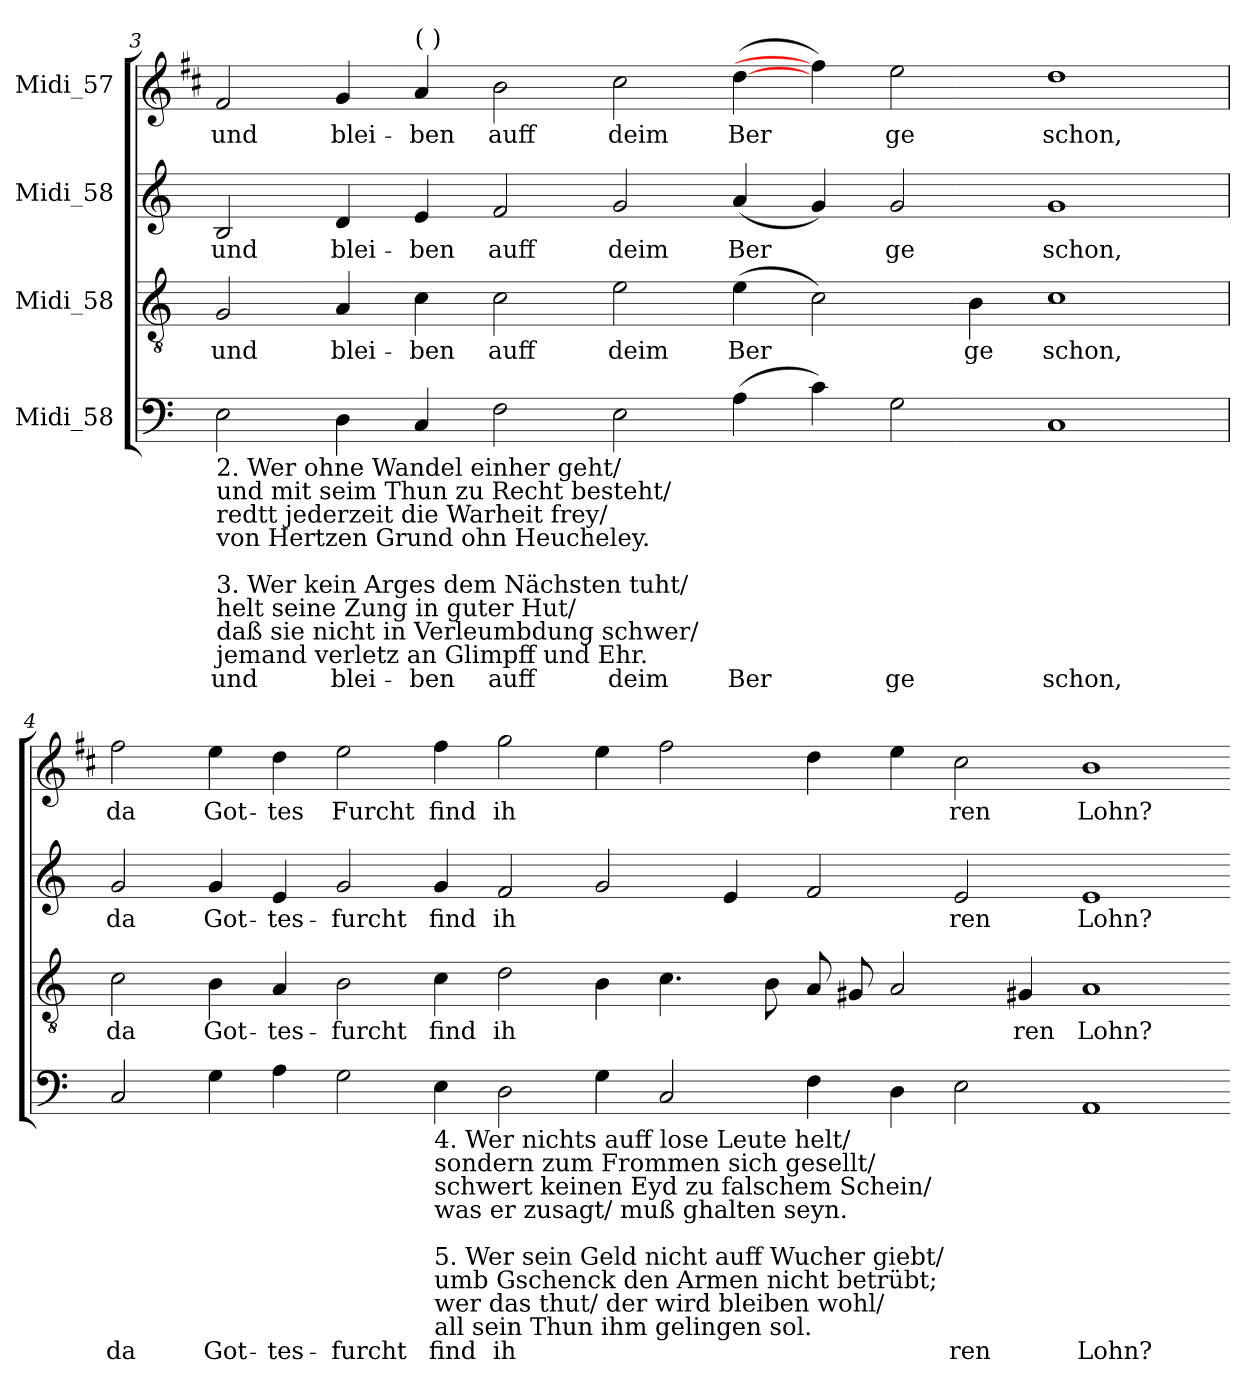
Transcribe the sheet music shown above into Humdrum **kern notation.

**kern	**text	**kern	**text	**kern	**text	**kern	**text
*part4	*part4	*part3	*part3	*part2	*part2	*part1	*part1
*staff4	*staff4	*staff3	*staff3	*staff2	*staff2	*staff1	*staff1
*I"Midi_58	*	*I"Midi_58	*	*I"Midi_58	*	*I"Midi_57	*
!!LO:LB:g=z
*clefF4	*	*clefGv2	*	*clefG2	*	*clefG2	*
*	*	*	*	*	*	*ITrd1c2	*
*k[]	*	*k[]	*	*k[]	*	*k[]	*
*C:	*	*C:	*	*C:	*	*C:	*
=3	=3	=3	=3	=3	=3	=3	=3
!LO:TX:b:t=2. Wer ohne Wandel einher geht/\nund mit seim Thun zu Recht besteht/\nredtt jederzeit die Warheit frey/\nvon Hertzen Grund ohn Heucheley.\n\n3. Wer kein Arges dem Nächsten tuht/\nhelt seine Zung in guter Hut/\ndaß sie nicht in Verleumbdung schwer/\njemand verletz an Glimpff und Ehr.	!	!	!	!	!	!	!
!	!LO:LY:b	!	!LO:LY:b	!	!LO:LY:b	!	!LO:LY:b
2E	und	2G	und	2B	und	2e	und
!	!LO:LY:b	!	!LO:LY:b	!	!LO:LY:b	!	!LO:LY:b
4D	blei-	4A	blei-	4d	blei-	4f	blei-
!	!	!	!	!	!	!LO:TX:a:t=(  )	!
!	!LO:LY:b	!	!LO:LY:b	!	!LO:LY:b	!	!LO:LY:b
4C	-ben	4c	-ben	4e	-ben	4g	-ben
!	!LO:LY:b	!	!LO:LY:b	!	!LO:LY:b	!	!LO:LY:b
2F	auff	2c	auff	2f	auff	2a	auff
!	!LO:LY:b	!	!LO:LY:b	!	!LO:LY:b	!	!LO:LY:b
2E	deim	2e	deim	2g	deim	2b	deim
!	!LO:LY:b	!	!LO:LY:b	!	!LO:LY:b	!	!LO:LY:b
(>4A	Ber	(>4e	Ber	(>4a	Ber	(>[4cc	Ber
4c)	.	2c)	.	4g)	.	4ee])	.
!	!LO:LY:b	!	!	!	!LO:LY:b	!	!LO:LY:b
2G	ge	.	.	2g	ge	2dd	ge
!	!	!	!LO:LY:b	!	!	!	!
.	.	4B	ge	.	.	.	.
!	!LO:LY:b	!	!LO:LY:b	!	!LO:LY:b	!	!LO:LY:b
1C	schon,	1c	schon,	1g	schon,	1cc	schon,
=4	=4	=4	=4	=4	=4	=4	=4
!	!LO:LY:b	!	!LO:LY:b	!	!LO:LY:b	!	!LO:LY:b
2C	da	2c	da	2g	da	2ee	da
!	!LO:LY:b	!	!LO:LY:b	!	!LO:LY:b	!	!LO:LY:b
4G	Got-	4B	Got-	4g	Got-	4dd	Got-
!	!LO:LY:b	!	!LO:LY:b	!	!LO:LY:b	!	!LO:LY:b
4A	-tes-	4A	-tes-	4e	-tes-	4cc	-tes
!	!LO:LY:b	!	!LO:LY:b	!	!LO:LY:b	!	!LO:LY:b
2G	-furcht	2B	-furcht	2g	-furcht	2dd	Furcht
!LO:TX:b:t=4. Wer nichts auff lose Leute helt/\nsondern zum Frommen sich gesellt/\nschwert keinen Eyd zu falschem Schein/\nwas er zusagt/ muß ghalten seyn.\n\n5. Wer sein Geld nicht auff Wucher giebt/\numb Gschenck den Armen nicht betrübt;\nwer das thut/ der wird bleiben wohl/\nall sein Thun ihm gelingen sol.	!	!	!	!	!	!	!
!	!LO:LY:b	!	!LO:LY:b	!	!LO:LY:b	!	!LO:LY:b
4E	find	4c	find	4g	find	4ee	find
!	!LO:LY:b	!	!LO:LY:b	!	!LO:LY:b	!	!LO:LY:b
2D	ih	2d	ih	2f	ih	2ff	ih
4G	.	4B	.	2g	.	4dd	.
2C	.	4.c	.	.	.	2ee	.
.	.	.	.	4e	.	.	.
.	.	8B	.	.	.	.	.
4F	.	8A	.	2f	.	4cc	.
.	.	8G#X	.	.	.	.	.
4D	.	2A	.	.	.	4dd	.
!	!LO:LY:b	!	!	!	!LO:LY:b	!	!LO:LY:b
2E	ren	.	.	2e	ren	2b	ren
!	!	!	!LO:LY:b	!	!	!	!
.	.	4G#X	ren	.	.	.	.
!	!LO:LY:b	!	!LO:LY:b	!	!LO:LY:b	!	!LO:LY:b
1AA	Lohn?	1A	Lohn?	1e	Lohn?	1a	Lohn?
=-	=-	=-	=-	=-	=-	=-	=-
*-	*-	*-	*-	*-	*-	*-	*-
